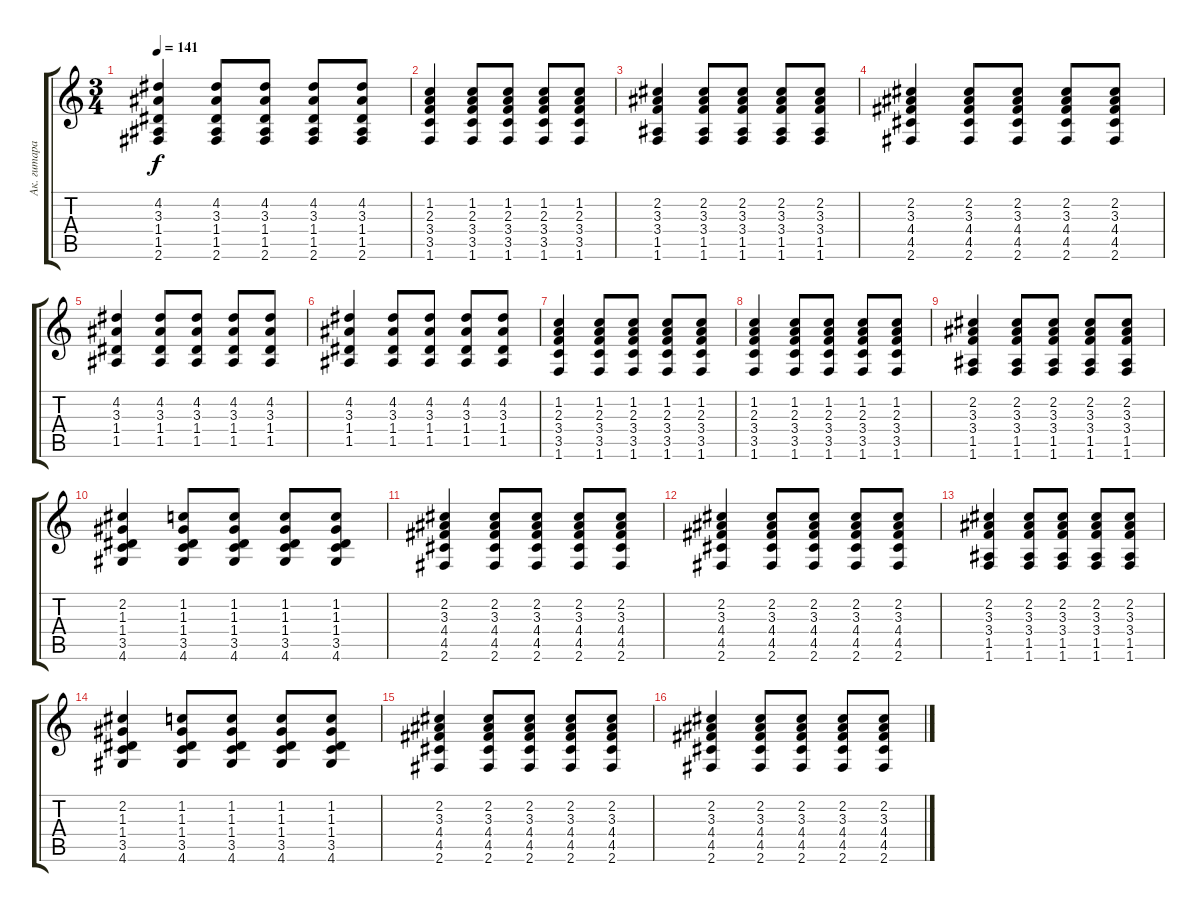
\track ("Ак. гитара (Нейл)" "Ак. гитара") {instrument acousticguitarnylon}
\staff {score tabs}
\tuning (E4 B3 G3 D3 A2 E2) {hide}
\ts (3 4)
\tempo 141
\clef g2
\ks c
(4.2 3.3 1.4 1.5 2.6).4{dy f} (4.2 3.3 1.4 1.5 2.6).8 (4.2 3.3 1.4 1.5 2.6).8 (4.2 3.3 1.4 1.5 2.6).8 (4.2 3.3 1.4 1.5 2.6).8 |
(1.2 2.3 3.4 3.5 1.6).4 (1.2 2.3 3.4 3.5 1.6).8 (1.2 2.3 3.4 3.5 1.6).8 (1.2 2.3 3.4 3.5 1.6).8 (1.2 2.3 3.4 3.5 1.6).8 |
(2.2 3.3 3.4 1.5 1.6).4 (2.2 3.3 3.4 1.5 1.6).8 (2.2 3.3 3.4 1.5 1.6).8 (2.2 3.3 3.4 1.5 1.6).8 (2.2 3.3 3.4 1.5 1.6).8 |
(2.2 3.3 4.4 4.5 2.6).4 (2.2 3.3 4.4 4.5 2.6).8 (2.2 3.3 4.4 4.5 2.6).8 (2.2 3.3 4.4 4.5 2.6).8 (2.2 3.3 4.4 4.5 2.6).8 |
(4.2 3.3 1.4 1.5).4 (4.2 3.3 1.4 1.5).8 (4.2 3.3 1.4 1.5).8 (4.2 3.3 1.4 1.5).8 (4.2 3.3 1.4 1.5).8 |
(4.2 3.3 1.4 1.5).4 (4.2 3.3 1.4 1.5).8 (4.2 3.3 1.4 1.5).8 (4.2 3.3 1.4 1.5).8 (4.2 3.3 1.4 1.5).8 |
(1.2 2.3 3.4 3.5 1.6).4 (1.2 2.3 3.4 3.5 1.6).8 (1.2 2.3 3.4 3.5 1.6).8 (1.2 2.3 3.4 3.5 1.6).8 (1.2 2.3 3.4 3.5 1.6).8 |
(1.2 2.3 3.4 3.5 1.6).4 (1.2 2.3 3.4 3.5 1.6).8 (1.2 2.3 3.4 3.5 1.6).8 (1.2 2.3 3.4 3.5 1.6).8 (1.2 2.3 3.4 3.5 1.6).8 |
(2.2 3.3 3.4 1.5 1.6).4 (2.2 3.3 3.4 1.5 1.6).8 (2.2 3.3 3.4 1.5 1.6).8 (2.2 3.3 3.4 1.5 1.6).8 (2.2 3.3 3.4 1.5 1.6).8 |
(2.2 1.3 1.4 3.5 4.6).4 (1.2 1.3 1.4 3.5 4.6).8 (1.2 1.3 1.4 3.5 4.6).8 (1.2 1.3 1.4 3.5 4.6).8 (1.2 1.3 1.4 3.5 4.6).8 |
(2.2 3.3 4.4 4.5 2.6).4 (2.2 3.3 4.4 4.5 2.6).8 (2.2 3.3 4.4 4.5 2.6).8 (2.2 3.3 4.4 4.5 2.6).8 (2.2 3.3 4.4 4.5 2.6).8 |
(2.2 3.3 4.4 4.5 2.6).4 (2.2 3.3 4.4 4.5 2.6).8 (2.2 3.3 4.4 4.5 2.6).8 (2.2 3.3 4.4 4.5 2.6).8 (2.2 3.3 4.4 4.5 2.6).8 |
(2.2 3.3 3.4 1.5 1.6).4 (2.2 3.3 3.4 1.5 1.6).8 (2.2 3.3 3.4 1.5 1.6).8 (2.2 3.3 3.4 1.5 1.6).8 (2.2 3.3 3.4 1.5 1.6).8 |
(2.2 1.3 1.4 3.5 4.6).4 (1.2 1.3 1.4 3.5 4.6).8 (1.2 1.3 1.4 3.5 4.6).8 (1.2 1.3 1.4 3.5 4.6).8 (1.2 1.3 1.4 3.5 4.6).8 |
(2.2 3.3 4.4 4.5 2.6).4 (2.2 3.3 4.4 4.5 2.6).8 (2.2 3.3 4.4 4.5 2.6).8 (2.2 3.3 4.4 4.5 2.6).8 (2.2 3.3 4.4 4.5 2.6).8 |
(2.2 3.3 4.4 4.5 2.6).4 (2.2 3.3 4.4 4.5 2.6).8 (2.2 3.3 4.4 4.5 2.6).8 (2.2 3.3 4.4 4.5 2.6).8 (2.2 3.3 4.4 4.5 2.6).8
